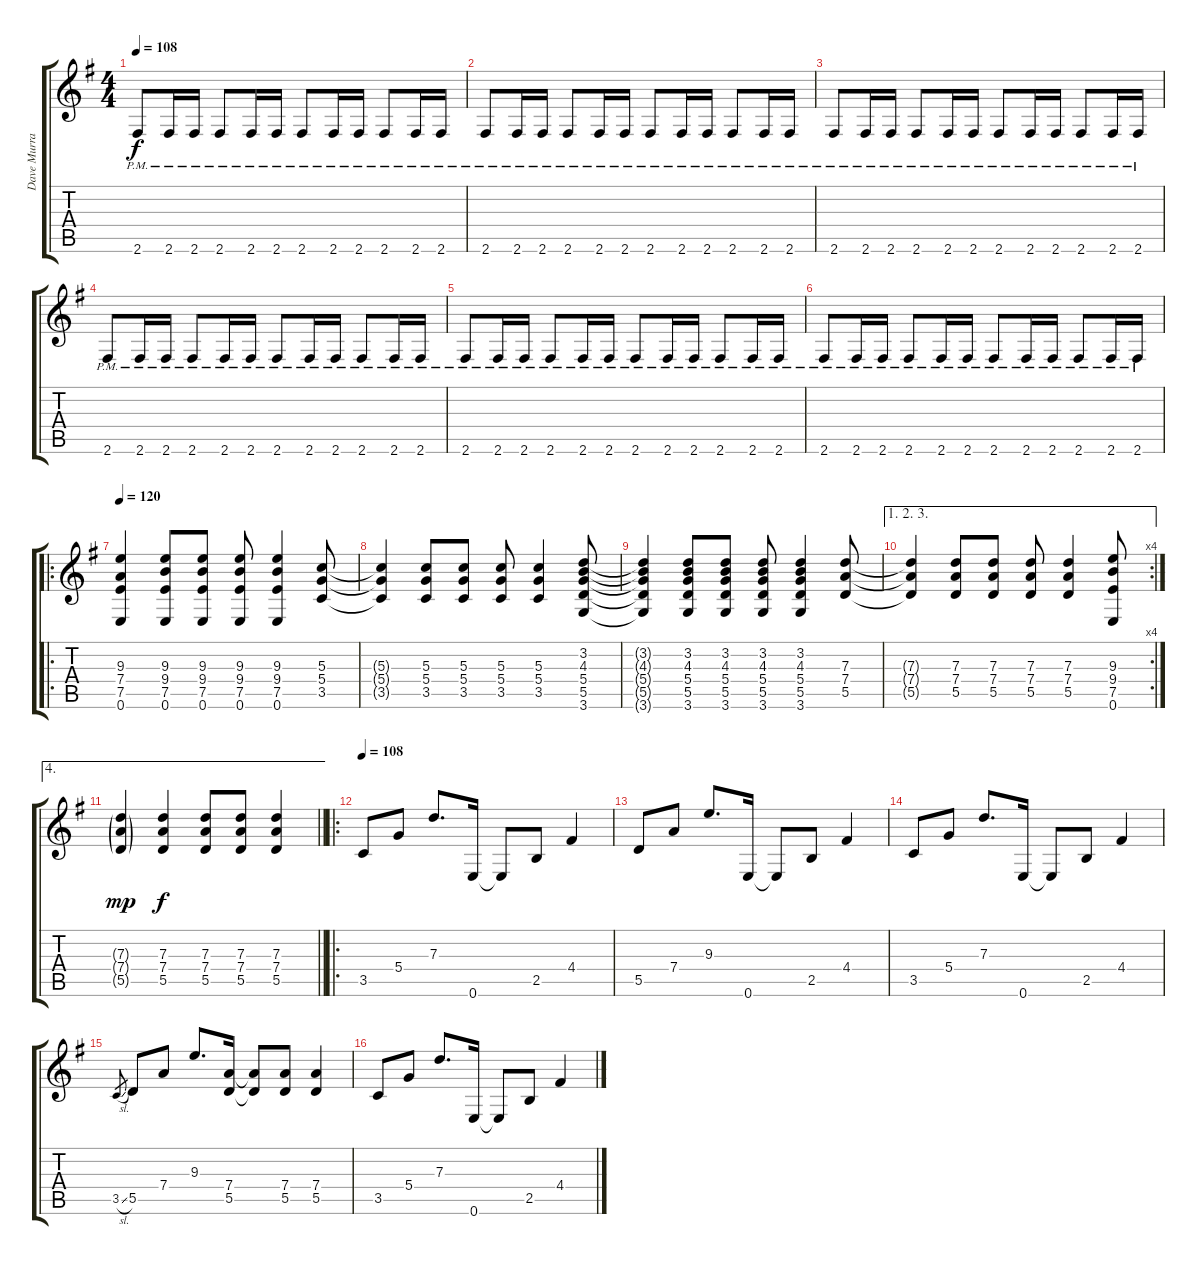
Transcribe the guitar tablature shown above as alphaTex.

\track ("Dave Murray" "Dave Murra") {instrument distortionguitar}
\staff {score tabs}
\tuning (E4 B3 G3 D3 A2 E2) {hide}
\ts (4 4)
\tempo 108
\clef g2
\ks g
2.6{pm}.8{dy f} 2.6{pm}.16 2.6{pm}.16 2.6{pm}.8 2.6{pm}.16 2.6{pm}.16 2.6{pm}.8 2.6{pm}.16 2.6{pm}.16 2.6{pm}.8 2.6{pm}.16 2.6{pm}.16 |
2.6{pm}.8 2.6{pm}.16 2.6{pm}.16 2.6{pm}.8 2.6{pm}.16 2.6{pm}.16 2.6{pm}.8 2.6{pm}.16 2.6{pm}.16 2.6{pm}.8 2.6{pm}.16 2.6{pm}.16 |
2.6{pm}.8 2.6{pm}.16 2.6{pm}.16 2.6{pm}.8 2.6{pm}.16 2.6{pm}.16 2.6{pm}.8 2.6{pm}.16 2.6{pm}.16 2.6{pm}.8 2.6{pm}.16 2.6{pm}.16 |
2.6{pm}.8 2.6{pm}.16 2.6{pm}.16 2.6{pm}.8 2.6{pm}.16 2.6{pm}.16 2.6{pm}.8 2.6{pm}.16 2.6{pm}.16 2.6{pm}.8 2.6{pm}.16 2.6{pm}.16 |
2.6{pm}.8 2.6{pm}.16 2.6{pm}.16 2.6{pm}.8 2.6{pm}.16 2.6{pm}.16 2.6{pm}.8 2.6{pm}.16 2.6{pm}.16 2.6{pm}.8 2.6{pm}.16 2.6{pm}.16 |
2.6{pm}.8 2.6{pm}.16 2.6{pm}.16 2.6{pm}.8 2.6{pm}.16 2.6{pm}.16 2.6{pm}.8 2.6{pm}.16 2.6{pm}.16 2.6{pm}.8 2.6{pm}.16 2.6{pm}.16 |
\ro
\tempo 120
(9.3 7.4 7.5 0.6).4 (9.3 9.4 7.5 0.6).8 (9.3 9.4 7.5 0.6).8 (9.3 9.4 7.5 0.6).8 (9.3 9.4 7.5 0.6).4 (5.3 5.4 3.5).8 |
(5.3{t} 5.4{t} 3.5{t}).4 (5.3 5.4 3.5).8 (5.3 5.4 3.5).8 (5.3 5.4 3.5).8 (5.3 5.4 3.5).4 (3.2 4.3 5.4 5.5 3.6).8 |
(3.2{t} 4.3{t} 5.4{t} 5.5{t} 3.6{t}).4 (3.2 4.3 5.4 5.5 3.6).8 (3.2 4.3 5.4 5.5 3.6).8 (3.2 4.3 5.4 5.5 3.6).8 (3.2 4.3 5.4 5.5 3.6).4 (7.3 7.4 5.5).8 |
\ae (1 2 3)
\rc 4
(7.3{t} 7.4{t} 5.5{t}).4 (7.3 7.4 5.5).8 (7.3 7.4 5.5).8 (7.3 7.4 5.5).8 (7.3 7.4 5.5).4 (9.3 9.4 7.5 0.6).8 |
\ae 4
\barLineRight lightlight
(7.3{g} 7.4{g} 5.5{g}).4{dy mp} (7.3 7.4 5.5).4{dy f} (7.3 7.4 5.5).8 (7.3 7.4 5.5).8 (7.3 7.4 5.5).4 |
\ro
\tempo 108
3.5.8 5.4.8 7.3.8{d} 0.6.16 0.6{t}.8 2.5.8 4.4.4 |
5.5.8 7.4.8 9.3.8{d} 0.6.16 0.6{t}.8 2.5.8 4.4.4 |
3.5.8 5.4.8 7.3.8{d} 0.6.16 0.6{t}.8 2.5.8 4.4.4 |
3.5{sl}.8{gr} 5.5.8 7.4.8 9.3.8{d} (7.4 5.5).16 (7.4{t} 5.5{t}).8 (7.4 5.5).8 (7.4 5.5).4 |
3.5.8 5.4.8 7.3.8{d} 0.6.16 0.6{t}.8 2.5.8 4.4.4
